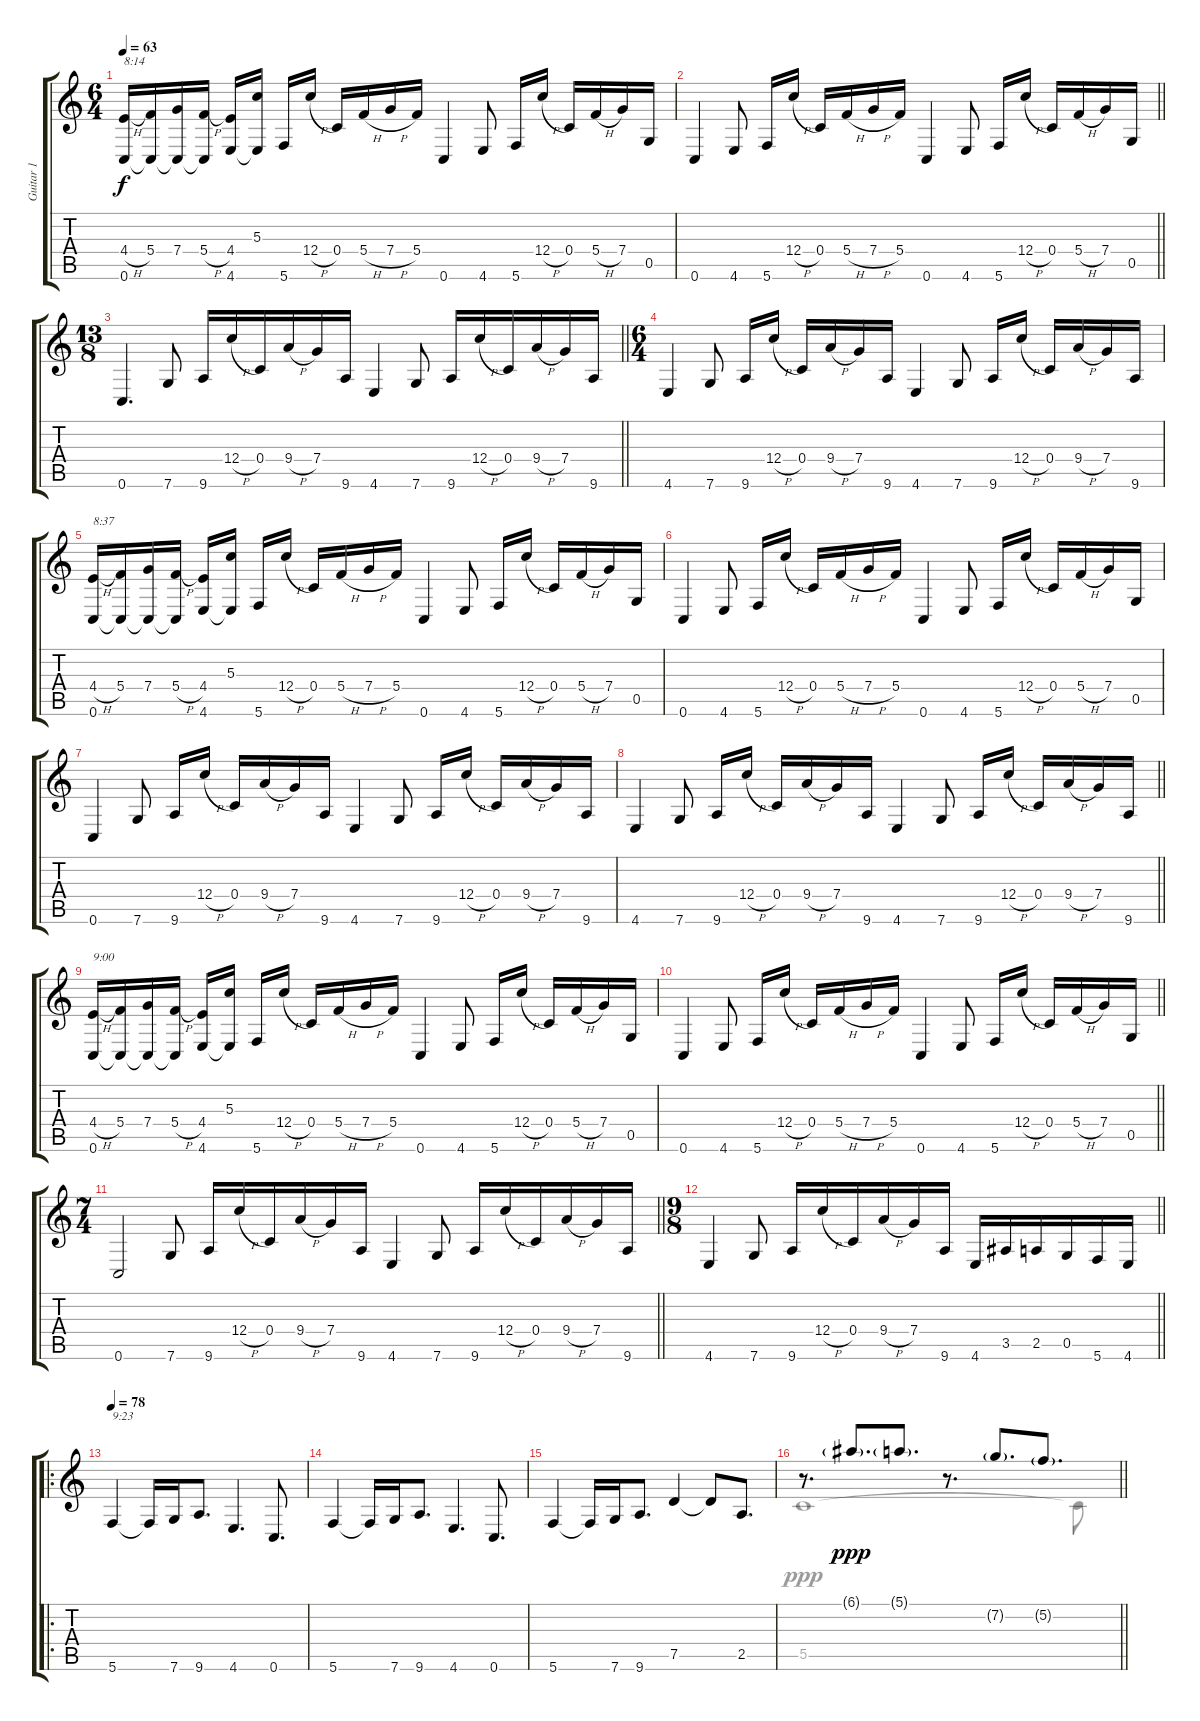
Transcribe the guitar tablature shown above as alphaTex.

\track ("Guitar 1" "Guitar 1") {instrument distortionguitar}
\staff {score tabs}
\tuning (E4 C4 G3 C3 G2 C2) {hide}
\voice
\ts (6 4)
\tempo 63
\clef g2
\ks c
(4.4{h} 0.6).16{txt "8:14" dy f} (5.4 0.6{t}).16 (7.4 0.6{t}).16 (5.4{h} 0.6{t}).16 (4.4 4.6).16 (5.3 4.6{t}).16{beam split} 5.6.16 12.4{h}.16 0.4.16 5.4{h}.16 7.4{h}.16 5.4.16 0.6.4 4.6.8{beam split} 5.6.16 12.4{h}.16 0.4.16 5.4{h}.16 7.4.16 0.5.16 |
\barLineRight lightlight
0.6.4 4.6.8{beam split} 5.6.16 12.4{h}.16 0.4.16 5.4{h}.16 7.4{h}.16 5.4.16 0.6.4 4.6.8{beam split} 5.6.16 12.4{h}.16 0.4.16 5.4{h}.16 7.4.16 0.5.16 |
\ts (13 8)
\barLineRight lightlight
0.6.4{d} 7.6.8 9.6.16 12.4{h}.16{beam merge} 0.4.16 9.4{h}.16{beam merge} 7.4.16 9.6.16 4.6.4 7.6.8 9.6.16 12.4{h}.16{beam merge} 0.4.16 9.4{h}.16{beam merge} 7.4.16 9.6.16 |
\ts (6 4)
4.6.4 7.6.8{beam split} 9.6.16 12.4{h}.16 0.4.16 9.4{h}.16 7.4.16 9.6.16 4.6.4 7.6.8{beam split} 9.6.16 12.4{h}.16 0.4.16 9.4{h}.16 7.4.16 9.6.16 |
(4.4{h} 0.6).16{txt "8:37"} (5.4 0.6{t}).16 (7.4 0.6{t}).16 (5.4{h} 0.6{t}).16 (4.4 4.6).16 (5.3 4.6{t}).16{beam split} 5.6.16 12.4{h}.16 0.4.16 5.4{h}.16 7.4{h}.16 5.4.16 0.6.4 4.6.8{beam split} 5.6.16 12.4{h}.16 0.4.16 5.4{h}.16 7.4.16 0.5.16 |
0.6.4 4.6.8{beam split} 5.6.16 12.4{h}.16 0.4.16 5.4{h}.16 7.4{h}.16 5.4.16 0.6.4 4.6.8{beam split} 5.6.16 12.4{h}.16 0.4.16 5.4{h}.16 7.4.16 0.5.16 |
0.6.4 7.6.8{beam split} 9.6.16 12.4{h}.16 0.4.16 9.4{h}.16 7.4.16 9.6.16 4.6.4 7.6.8{beam split} 9.6.16 12.4{h}.16 0.4.16 9.4{h}.16 7.4.16 9.6.16 |
\barLineRight lightlight
4.6.4 7.6.8{beam split} 9.6.16 12.4{h}.16 0.4.16 9.4{h}.16 7.4.16 9.6.16 4.6.4 7.6.8{beam split} 9.6.16 12.4{h}.16 0.4.16 9.4{h}.16 7.4.16 9.6.16 |
(4.4{h} 0.6).16{txt "9:00"} (5.4 0.6{t}).16 (7.4 0.6{t}).16 (5.4{h} 0.6{t}).16 (4.4 4.6).16 (5.3 4.6{t}).16{beam split} 5.6.16 12.4{h}.16 0.4.16 5.4{h}.16 7.4{h}.16 5.4.16 0.6.4 4.6.8{beam split} 5.6.16 12.4{h}.16 0.4.16 5.4{h}.16 7.4.16 0.5.16 |
\barLineRight lightlight
0.6.4 4.6.8{beam split} 5.6.16 12.4{h}.16 0.4.16 5.4{h}.16 7.4{h}.16 5.4.16 0.6.4 4.6.8{beam split} 5.6.16 12.4{h}.16 0.4.16 5.4{h}.16 7.4.16 0.5.16 |
\ts (7 4)
\barLineRight lightlight
0.6.2 7.6.8{beam split} 9.6.16 12.4{h}.16{beam merge} 0.4.16 9.4{h}.16 7.4.16 9.6.16 4.6.4 7.6.8{beam split} 9.6.16 12.4{h}.16{beam merge} 0.4.16 9.4{h}.16 7.4.16 9.6.16 |
\ts (9 8)
\barLineRight lightlight
4.6.4 7.6.8 9.6.16 12.4{h}.16 0.4.16 9.4{h}.16 7.4.16 9.6.16 4.6.16 3.5.16 2.5.16 0.5.16 5.6.16 4.6.16 |
\ro
\tempo 78
5.6.4{txt "9:23"} 5.6{t}.16 7.6.16{beam merge} 9.6.8{d} 4.6.4{d} 0.6.8{d} |
5.6.4 5.6{t}.16 7.6.16{beam merge} 9.6.8{d} 4.6.4{d} 0.6.8{d} |
5.6.4 5.6{t}.16 7.6.16{beam merge} 9.6.8{d} 7.5.4 7.5{t}.8 2.5.8{d} |
\barLineRight lightlight
r.8{d} 6.1{g}.8{d dy ppp beam merge} 5.1{g}.8{d} r.8{d} 7.2{g}.8{d} 5.2{g}.8{d}
\voice
\clef g2
\ottava regular
\simile none
\ks c
|
\barLineRight lightlight
|
\barLineRight lightlight
|
|
|
|
|
\barLineRight lightlight
|
|
\barLineRight lightlight
|
\barLineRight lightlight
|
\barLineRight lightlight
|
|
|
|
\barLineRight lightlight
5.5.1 5.5{t}.8
